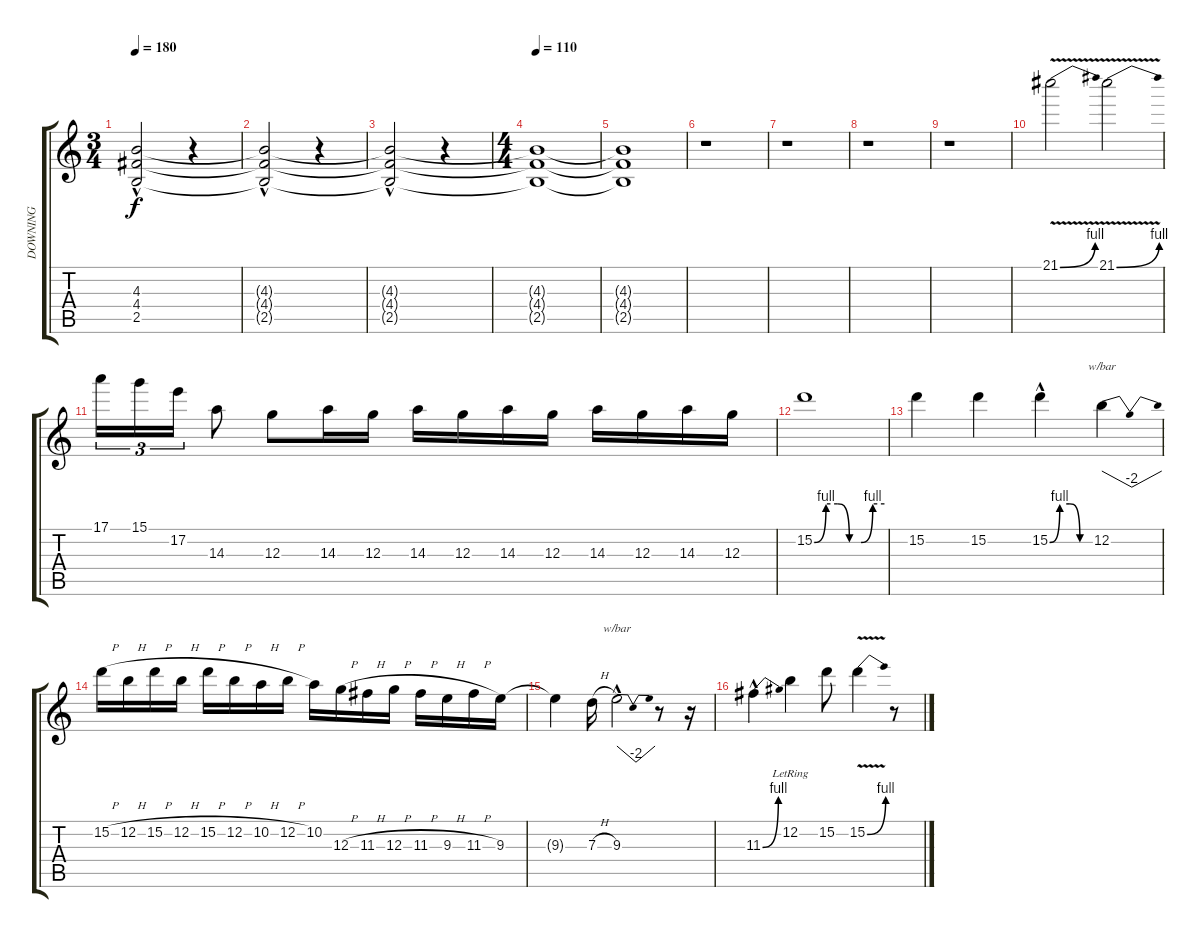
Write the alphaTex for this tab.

\track ("DOWNING" "DOWNING") {instrument distortionguitar}
\staff {score tabs}
\tuning (E4 B3 G3 D3 A2 E2) {hide}
\ts (3 4)
\tempo 180
\clef g2
\ks c
(4.3{hac} 4.4{hac} 2.5{hac}).2{dy f} r.4 |
(4.3{hac t} 4.4{hac t} 2.5{hac t}).2 r.4 |
(4.3{hac t} 4.4{hac t} 2.5{hac t}).2 r.4 |
\ts (4 4)
\tempo 110
(4.3{t} 4.4{t} 2.5{t}).1 |
(4.3{t} 4.4{t} 2.5{t}).1 |
r.1 |
r.1 |
r.1 |
r.1 |
21.1{be (bend 0 0 60 4) v}.2 21.1{be (bend 0 0 60 4) v}.2 |
17.1.16{tu (3 2)} 15.1.16{tu (3 2)} 17.2.16{tu (3 2)} 14.3.8 12.3.8 14.3.16 12.3.16 14.3.16 12.3.16 14.3.16 12.3.16 14.3.16 12.3.16 14.3.16 12.3.16 |
15.2{be (custom 0 0 10 4 20 4 30 0 40 0 50 4 60 4)}.1 |
15.2.4 15.2.4 15.2{be (custom 0 0 15 4 30 4 45 0 60 0) hac}.4 12.2.4{tbe (dip default 0 0 30 -8 60 0)} |
15.2{h}.16 12.2{h}.16 15.2{h}.16 12.2{h}.16 15.2{h}.16 12.2{h}.16 10.2{h}.16 12.2{h}.16 10.2.16 12.3{h}.16 11.3{h}.16 12.3{h}.16 11.3{h}.16 9.3{h}.16 11.3{h}.16 9.3.16 |
9.3{t}.4 7.3{h}.16 9.3{hac}.2{tbe (dip default 0 0 30 -8 60 0)} r.8 r.16 |
11.3{be (bend 0 0 60 4) hac}.4 12.2{lr}.4 15.2.8 15.2{be (bend 0 0 60 4) v}.4 r.8
